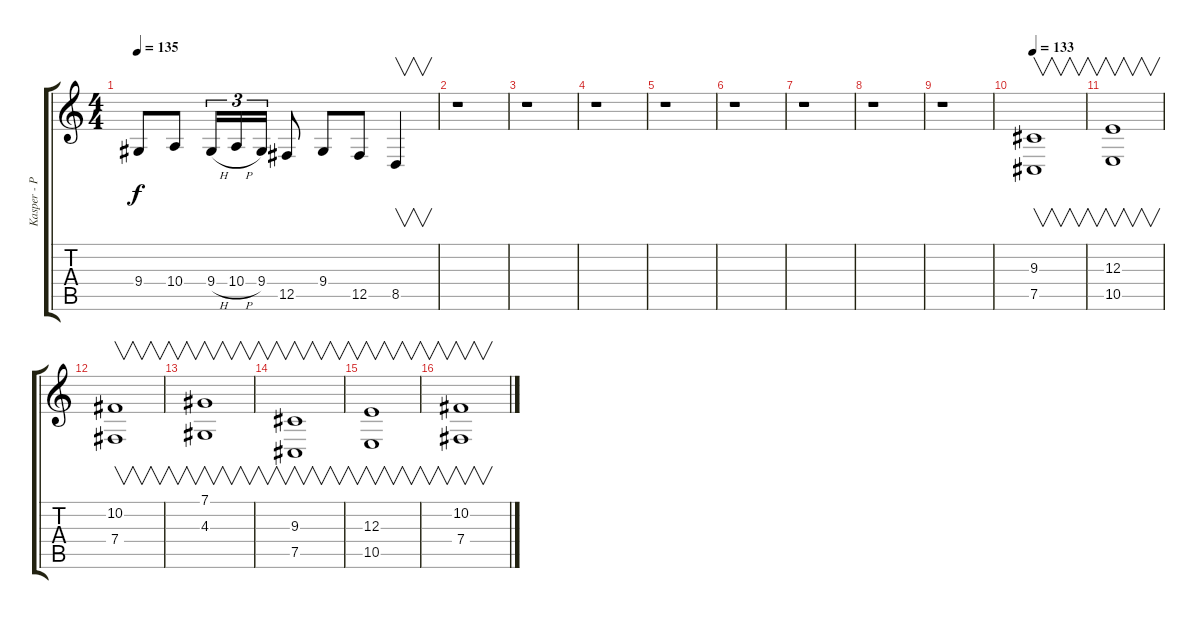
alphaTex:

\track ("Kasper - Piano - Rhythm" "Kasper - P") {instrument bagpipe}
\staff {score tabs}
\tuning (Db4 Ab3 E3 B2 Gb2 Db2) {hide}
\ts (4 4)
\tempo 135
\clef g2
\ks c
9.4.8{dy f} 10.4.8 9.4{h}.16{tu (3 2)} 10.4{h}.16{tu (3 2)} 9.4.16{tu (3 2)} 12.5.8 9.4.8 12.5.8 8.5.4{v} |
r.1 |
r.1 |
r.1 |
r.1 |
r.1 |
r.1 |
r.1 |
r.1 |
\tempo 133
(9.3 7.5).1{v instrument bagpipe} |
(12.3 10.5).1{v} |
(10.2 7.4).1{v} |
(7.1 4.3).1{v} |
(9.3 7.5).1{v} |
(12.3 10.5).1{v} |
(10.2 7.4).1{v}
